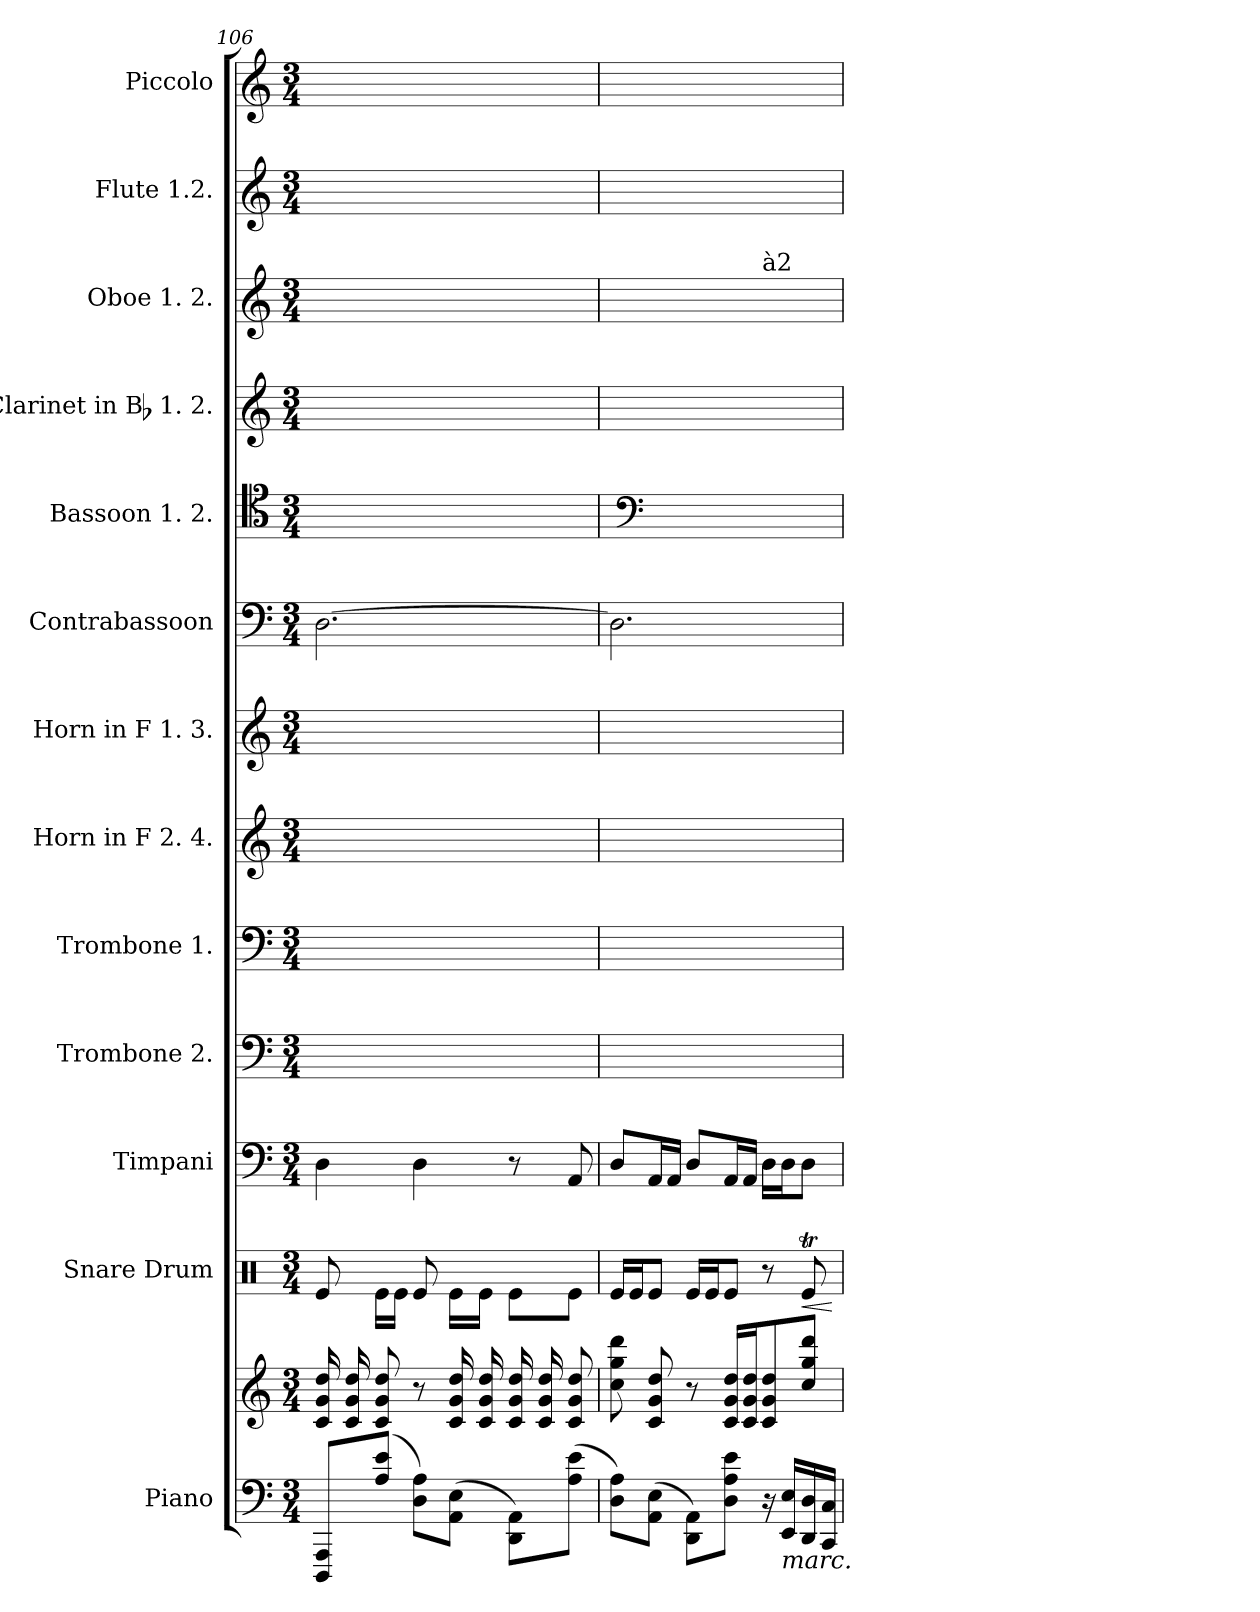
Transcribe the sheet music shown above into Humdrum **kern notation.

**kern	**kern	**kern	**dynam	**kern	**kern	**kern	**kern	**kern	**kern	**kern	**kern	**kern	**kern	**kern
*part13	*part13	*part12	*part12	*part11	*part10	*part9	*part8	*part7	*part6	*part5	*part4	*part3	*part2	*part1
*staff14	*staff13	*staff12	*staff12	*staff11	*staff10	*staff9	*staff8	*staff7	*staff6	*staff5	*staff4	*staff3	*staff2	*staff1
*I"Piano	*	*I"Snare Drum	*	*I"Timpani	*I"Trombone 2.	*I"Trombone 1.	*I"Horn in F 2. 4.	*I"Horn in F 1. 3.	*I"Contrabassoon	*I"Bassoon 1. 2.	*I"Clarinet in Bb 1. 2.	*I"Oboe 1. 2.	*I"Flute 1.2.	*I"Piccolo
*I'Pno.	*	*I'S.D.	*	*I'Timp.	*I'Tbn. 2.	*I'Tbn. 1	*I'Hn. in F 2. 4.	*I'Hn. in F 1. 3.	*I'Cbsn.	*I'Bsn. 1. 2.	*I'Cl. in Bb 1. 2.	*I'Ob. 1. 2.	*I'Fl. 1. 2.	*I'Picc.
*clefF4	*clefG2	*clefX	*	*clefF4	*clefF4	*clefF4	*clefG2	*clefG2	*clefF4	*clefC4	*clefG2	*clefG2	*clefG2	*clefG2
*	*	*	*	*	*	*	*ITrd4c7	*ITrd4c7	*ITrd7c12	*	*ITrd1c2	*	*	*ITrd-7c-12
*k[]	*k[]	*k[]	*	*k[]	*k[]	*k[]	*k[b-]	*k[b-]	*k[]	*k[]	*k[b-e-]	*k[]	*k[]	*k[]
*M3/4	*M3/4	*M3/4	*	*M3/4	*M3/4	*M3/4	*M3/4	*M3/4	*M3/4	*M3/4	*M3/4	*M3/4	*M3/4	*M3/4
=106	=106	=106	=106	=106	=106	=106	=106	=106	=106	=106	=106	=106	=106	=106
8DDD/ 8AAA/L	16c 16g 16dd	8Re/	.	4D	4%3ryy	4%3ryy	8ryy	2.ryy	[2.DD	8ryy	8ryy	8ryy	8ryy	4%3ryy
.	16c 16g 16dd	.	.	.	.	.	.	.	.	.	.	.	.	.
(8A/ 8e/J	8c 8g 8dd	16Re\LL	.	.	.	.	4ryy	.	.	16ryy	16ryy	16ryy	16ryy	.
.	.	16Re\JJ	.	.	.	.	.	.	.	16ryy	16ryy	16ryy	16ryy	.
8D\ 8A\L)	8r	8Re/	.	4D	.	.	.	.	.	16ryy	16ryy	16ryy	16ryy	.
.	.	.	.	.	.	.	.	.	.	16ryy	16ryy	16ryy	16ryy	.
(8AA\ 8E\J	16c 16g 16dd	16Re\LL	.	.	.	.	8ryy	.	.	8ryy	8ryy	8ryy	8ryy	.
.	16c 16g 16dd	16Re\JJ	.	.	.	.	.	.	.	.	.	.	.	.
8DD\ 8AA\L)	16c 16g 16dd	8Re\L	.	8r	.	.	4ryy	.	.	8ryy	8ryy	8ryy	8ryy	.
.	16c 16g 16dd	.	.	.	.	.	.	.	.	.	.	.	.	.
(8A\ 8e\J	8c 8g 8dd	8Re\J	.	8AA	.	.	.	.	.	8ryy	8ryy	8ryy	8ryy	.
=107	=107	=107	=107	=107	=107	=107	=107	=107	=107	=107	=107	=107	=107	=107
8D\ 8A\L)	8cc 8gg 8ddd	16Re/LL	.	8DL	4%3ryy	4%3ryy	8ryy	2.ryy	2.DD]	8ryy	8ryy	2ryy	8ryy	4ryy
.	.	16Re/J	.	.	.	.	.	.	.	.	.	.	.	.
*	*	*	*	*	*	*	*	*	*	*clefF4	*	*	*	*
(8AA\ 8E\J	8c 8g 8dd	8Re/J	.	16AAL	.	.	4ryy	.	.	8ryy	8ryy	.	8ryy	.
.	.	.	.	16AAJJ	.	.	.	.	.	.	.	.	.	.
8DD\ 8AA\L)	8r	16Re/LL	.	8DL	.	.	.	.	.	4ryy	4ryy	.	4ryy	4ryy
.	.	16Re/J	.	.	.	.	.	.	.	.	.	.	.	.
8D\ 8A\ 8e\J	16c 16g 16ddLL	8Re/J	.	16AAL	.	.	8ryy	.	.	.	.	.	.	.
.	16c 16g 16ddJ	.	.	16AAJJ	.	.	.	.	.	.	.	.	.	.
!	!	!	!	!	!	!	!	!	!	!	!	!LO:TX:a:t=à2	!	!
16r	8c 8g 8dd	8r	.	16DLL	.	.	4ryy	.	.	8ryy	8ryy	4ryy	8ryy	8ryy
!LO:TX:b:i:t=marc.	!	!	!	!	!	!	!	!	!	!	!	!	!	!
16EE/ 16E/LL	.	.	.	16DJ	.	.	.	.	.	.	.	.	.	.
!	!	!	!LO:HP:b	!	!	!	!	!	!	!	!	!	!	!
16DD/ 16D/	8cc 8gg 8dddJ	8Ret/	<	8DJ	.	.	.	.	.	8ryy	8ryy	.	8ryy	8ryy
16CC/ 16C/JJ	.	.	.	.	.	.	.	.	.	.	.	.	.	.
.	.	.	[	.	.	.	.	.	.	.	.	.	.	.
=	=	=	=	=	=	=	=	=	=	=	=	=	=	=
*-	*-	*-	*-	*-	*-	*-	*-	*-	*-	*-	*-	*-	*-	*-
